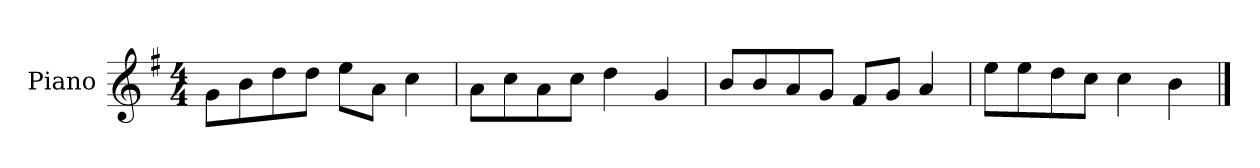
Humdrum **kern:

**kern
*part1
*staff1
*I"Piano
*I'P-no
*clefG2
*k[f#]
*M4/4
*MM90
=1
8g\L
8b\
8dd\
8dd\J
8ee\L
8a\J
4cc\
=2
8a\L
8cc\
8a\
8cc\J
4dd\
4g/
=3
8b/L
8b/
8a/
8g/J
8f#/L
8g/J
4a/
=4
8ee\L
8ee\
8dd\
8cc\J
4cc\
4b\
==
*-
